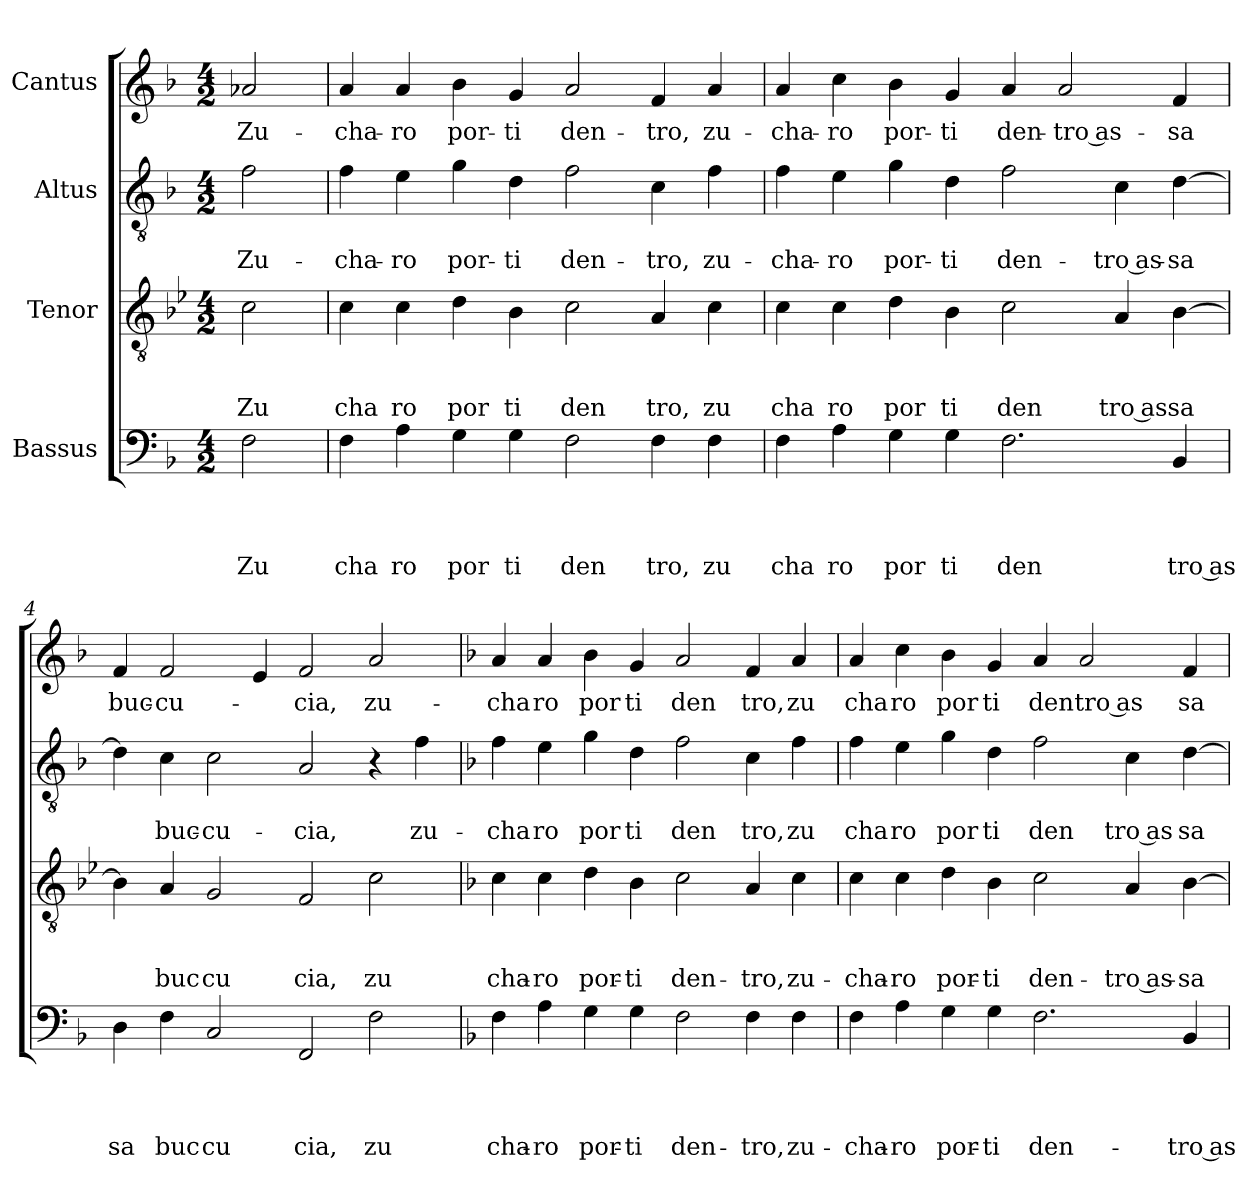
**kern	**text	**text	**text	**text	**kern	**text	**text	**text	**kern	**text	**text	**kern	**text
*part4	*part4	*part4	*part4	*part4	*part3	*part3	*part3	*part3	*part2	*part2	*part2	*part1	*part1
*staff4	*staff4	*staff4	*staff4	*staff4	*staff3	*staff3	*staff3	*staff3	*staff2	*staff2	*staff2	*staff1	*staff1
*I"Bassus	*	*	*	*	*I"Tenor	*	*	*	*I"Altus	*	*	*I"Cantus	*
*clefF4	*	*	*	*	*clefGv2	*	*	*	*clefGv2	*	*	*clefG2	*
*ITrd-3c-5	*	*	*	*	*	*	*	*	*ITrd-3c-5	*	*	*ITrd-3c-5	*
*k[b-e-]	*	*	*	*	*k[b-e-]	*	*	*	*k[b-e-]	*	*	*k[b-e-]	*
*B-:	*	*	*	*	*B-:	*	*	*	*B-:	*	*	*B-:	*
*M4/2	*	*	*	*	*M4/2	*	*	*	*M4/2	*	*	*M4/2	*
=1	=1	=1	=1	=1	=1	=1	=1	=1	=1	=1	=1	=1	=1
!	!	!	!	!LO:LY:b	!	!	!	!LO:LY:b	!	!	!LO:LY:b	!	!LO:LY:b
2B-\	.	.	.	Zu	2c\	.	.	Zu	2b-\	.	Zu-	2dd-X/	Zu-
=2	=2	=2	=2	=2	=2	=2	=2	=2	=2	=2	=2	=2	=2
!	!	!	!	!LO:LY:b	!	!	!	!LO:LY:b	!	!	!LO:LY:b	!	!LO:LY:b
4B-\	.	.	.	cha	4c\	.	.	cha	4b-\	.	-cha-	4dd/	-cha-
!	!	!	!	!LO:LY:b	!	!	!	!LO:LY:b	!	!	!LO:LY:b	!	!LO:LY:b
4d\	.	.	.	ro	4c\	.	.	ro	4a\	.	-ro	4dd/	-ro
!	!	!	!	!LO:LY:b	!	!	!	!LO:LY:b	!	!	!LO:LY:b	!	!LO:LY:b
4c\	.	.	.	por	4d\	.	.	por	4cc\	.	por-	4ee-\	por-
!	!	!	!	!LO:LY:b	!	!	!	!LO:LY:b	!	!	!LO:LY:b	!	!LO:LY:b
4c\	.	.	.	ti	4B-\	.	.	ti	4g\	.	-ti	4cc/	-ti
!	!	!	!	!LO:LY:b	!	!	!	!LO:LY:b	!	!	!LO:LY:b	!	!LO:LY:b
2B-\	.	.	.	den	2c\	.	.	den	2b-\	.	den-	2dd/	den-
!	!	!	!	!LO:LY:b	!	!	!	!LO:LY:b	!	!	!LO:LY:b	!	!LO:LY:b
4B-\	.	.	.	tro,	4A/	.	.	tro,	4f\	.	-tro,	4b-/	-tro,
!	!	!	!	!LO:LY:b	!	!	!	!LO:LY:b	!	!	!LO:LY:b	!	!LO:LY:b
4B-\	.	.	.	zu	4c\	.	.	zu	4b-\	.	zu-	4dd/	zu-
=3	=3	=3	=3	=3	=3	=3	=3	=3	=3	=3	=3	=3	=3
!	!	!	!	!LO:LY:b	!	!	!	!LO:LY:b	!	!	!LO:LY:b	!	!LO:LY:b
4B-\	.	.	.	cha	4c\	.	.	cha	4b-\	.	-cha-	4dd/	-cha-
!	!	!	!	!LO:LY:b	!	!	!	!LO:LY:b	!	!	!LO:LY:b	!	!LO:LY:b
4d\	.	.	.	ro	4c\	.	.	ro	4a\	.	-ro	4ff\	-ro
!	!	!	!	!LO:LY:b	!	!	!	!LO:LY:b	!	!	!LO:LY:b	!	!LO:LY:b
4c\	.	.	.	por	4d\	.	.	por	4cc\	.	por-	4ee-\	por-
!	!	!	!	!LO:LY:b	!	!	!	!LO:LY:b	!	!	!LO:LY:b	!	!LO:LY:b
4c\	.	.	.	ti	4B-\	.	.	ti	4g\	.	-ti	4cc/	-ti
!	!	!	!	!LO:LY:b	!	!	!	!LO:LY:b	!	!	!LO:LY:b	!	!LO:LY:b
2.B-\	.	.	.	den	2c\	.	.	den	2b-\	.	den-	4dd/	den-
!	!	!	!	!	!	!	!	!	!	!	!	!	!LO:LY:b:rj
.	.	.	.	.	.	.	.	.	.	.	.	2dd/	-tro as-
!	!	!	!	!	!	!	!	!LO:LY:b:rj	!	!	!LO:LY:b:rj	!	!
.	.	.	.	.	4A/	.	.	tro as	4f\	.	-tro as-	.	.
!	!	!	!	!LO:LY:b:rj	!	!	!	!LO:LY:b	!	!	!LO:LY:b	!	!LO:LY:b
4E-/	.	.	.	tro as	[>4B-\	.	.	sa	[>4g\	.	-sa	4b-/	-sa
=4	=4	=4	=4	=4	=4	=4	=4	=4	=4	=4	=4	=4	=4
!	!	!	!	!LO:LY:b	!	!	!	!	!	!	!	!	!LO:LY:b
4G\	.	.	.	sa	4B-\]	.	.	.	4g\]	.	.	4b-/	buc-
!	!	!	!	!LO:LY:b	!	!	!	!LO:LY:b	!	!	!LO:LY:b	!	!LO:LY:b
4B-\	.	.	.	buc	4A/	.	.	buc	4f\	.	buc-	2b-/	-cu-
!	!	!	!	!LO:LY:b	!	!	!	!LO:LY:b	!	!	!LO:LY:b	!	!
2F/	.	.	.	cu	2G/	.	.	cu	2f\	.	-cu-	.	.
.	.	.	.	.	.	.	.	.	.	.	.	4a/	.
!	!	!	!	!LO:LY:b	!	!	!	!LO:LY:b	!	!	!LO:LY:b	!	!LO:LY:b
2BB-/	.	.	.	cia,	2F/	.	.	cia,	2d/	.	-cia,	2b-/	-cia,
!	!	!	!	!LO:LY:b	!	!	!	!LO:LY:b	!	!	!	!	!LO:LY:b
2B-\	.	.	.	zu	2c\	.	.	zu	4r	.	.	2dd/	zu-
!	!	!	!	!	!	!	!	!	!	!	!LO:LY:b	!	!
.	.	.	.	.	.	.	.	.	4b-\	.	zu-	.	.
!!LO:LB:g=z
=5	=5	=5	=5	=5	=5	=5	=5	=5	=5	=5	=5	=5	=5
*	*	*	*	*	*k[b-]	*	*	*	*	*	*	*	*
*	*	*	*	*	*F:	*	*	*	*	*	*	*	*
!	!	!	!	!LO:LY:b	!	!	!	!LO:LY:b	!	!	!LO:LY:b	!	!LO:LY:b
4B-\	.	.	.	cha-	4c\	.	.	cha-	4b-\	.	-cha	4dd/	-cha
!	!	!	!	!LO:LY:b	!	!	!	!LO:LY:b	!	!	!LO:LY:b	!	!LO:LY:b
4d\	.	.	.	-ro	4c\	.	.	-ro	4a\	.	ro	4dd/	ro
!	!	!	!	!LO:LY:b	!	!	!	!LO:LY:b	!	!	!LO:LY:b	!	!LO:LY:b
4c\	.	.	.	por-	4d\	.	.	por-	4cc\	.	por	4ee-\	por
!	!	!	!	!LO:LY:b	!	!	!	!LO:LY:b	!	!	!LO:LY:b	!	!LO:LY:b
4c\	.	.	.	-ti	4B-\	.	.	-ti	4g\	.	ti	4cc/	ti
!	!	!	!	!LO:LY:b	!	!	!	!LO:LY:b	!	!	!LO:LY:b	!	!LO:LY:b
2B-\	.	.	.	den-	2c\	.	.	den-	2b-\	.	den	2dd/	den
!	!	!	!	!LO:LY:b	!	!	!	!LO:LY:b	!	!	!LO:LY:b	!	!LO:LY:b
4B-\	.	.	.	-tro,	4A/	.	.	-tro,	4f\	.	tro,	4b-/	tro,
!	!	!	!	!LO:LY:b	!	!	!	!LO:LY:b	!	!	!LO:LY:b	!	!LO:LY:b
4B-\	.	.	.	zu-	4c\	.	.	zu-	4b-\	.	zu	4dd</	zu
=6	=6	=6	=6	=6	=6	=6	=6	=6	=6	=6	=6	=6	=6
!	!	!	!	!LO:LY:b	!	!	!	!LO:LY:b	!	!	!LO:LY:b	!	!LO:LY:b
4B-\	.	.	.	-cha-	4c\	.	.	-cha-	4b-\	.	cha	4dd/	cha
!	!	!	!	!LO:LY:b	!	!	!	!LO:LY:b	!	!	!LO:LY:b	!	!LO:LY:b
4d\	.	.	.	-ro	4c\	.	.	-ro	4a\	.	ro	4ff\	ro
!	!	!	!	!LO:LY:b	!	!	!	!LO:LY:b	!	!	!LO:LY:b	!	!LO:LY:b
4c\	.	.	.	por-	4d\	.	.	por-	4cc\	.	por	4ee-\	por
!	!	!	!	!LO:LY:b	!	!	!	!LO:LY:b	!	!	!LO:LY:b	!	!LO:LY:b
4c\	.	.	.	-ti	4B-\	.	.	-ti	4g\	.	ti	4cc/	ti
!	!	!	!	!LO:LY:b	!	!	!	!LO:LY:b	!	!	!LO:LY:b	!	!LO:LY:b
2.B-\	.	.	.	den-	2c\	.	.	den-	2b-\	.	den	4dd/	den
!	!	!	!	!	!	!	!	!	!	!	!	!	!LO:LY:b:rj
.	.	.	.	.	.	.	.	.	.	.	.	2dd/	tro as
!	!	!	!	!	!	!	!	!LO:LY:b:rj	!	!	!LO:LY:b:rj	!	!
.	.	.	.	.	4A/	.	.	-tro as-	4f\	.	tro as	.	.
!	!	!	!	!LO:LY:b:rj	!	!	!	!LO:LY:b	!	!	!LO:LY:b	!	!LO:LY:b
4E-/	.	.	.	-tro as-	[>4B-\	.	.	-sa	[>4g\	.	sa	4b-/	sa
=	=	=	=	=	=	=	=	=	=	=	=	=	=
*-	*-	*-	*-	*-	*-	*-	*-	*-	*-	*-	*-	*-	*-
